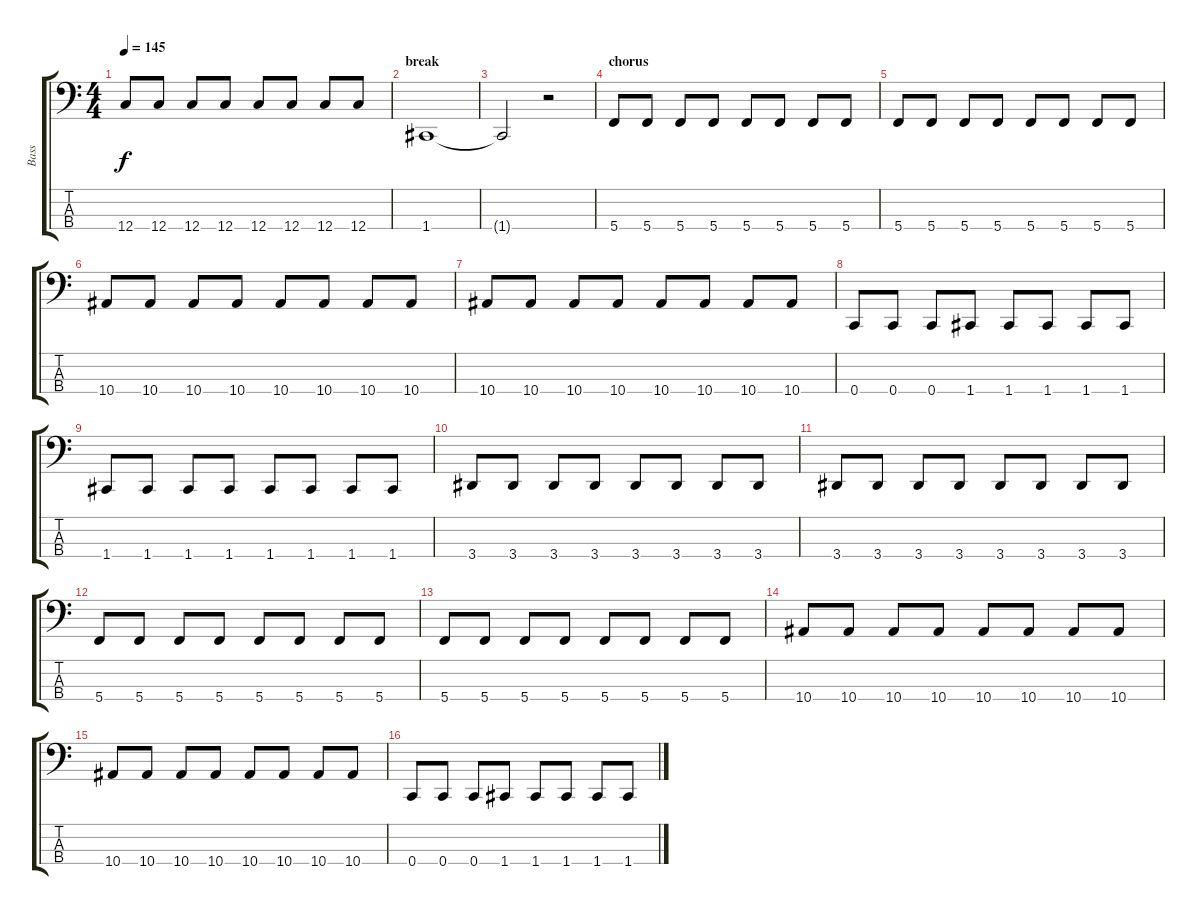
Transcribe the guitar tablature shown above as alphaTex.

\track ("Bass" "Bass") {instrument electricbasspick bank 255}
\staff {score tabs}
\tuning (F2 C2 G1 C1) {hide}
\ts (4 4)
\tempo 145
\clef f4
\ks c
12.4.8{dy f} 12.4.8 12.4.8 12.4.8 12.4.8 12.4.8 12.4.8 12.4.8 |
\section ("" "break")
1.4.1 |
1.4{t}.2 r.2 |
\section ("" "chorus")
5.4.8 5.4.8 5.4.8 5.4.8 5.4.8 5.4.8 5.4.8 5.4.8 |
5.4.8 5.4.8 5.4.8 5.4.8 5.4.8 5.4.8 5.4.8 5.4.8 |
10.4.8 10.4.8 10.4.8 10.4.8 10.4.8 10.4.8 10.4.8 10.4.8 |
10.4.8 10.4.8 10.4.8 10.4.8 10.4.8 10.4.8 10.4.8 10.4.8 |
0.4.8 0.4.8 0.4.8 1.4.8 1.4.8 1.4.8 1.4.8 1.4.8 |
1.4.8 1.4.8 1.4.8 1.4.8 1.4.8 1.4.8 1.4.8 1.4.8 |
3.4.8 3.4.8 3.4.8 3.4.8 3.4.8 3.4.8 3.4.8 3.4.8 |
3.4.8 3.4.8 3.4.8 3.4.8 3.4.8 3.4.8 3.4.8 3.4.8 |
5.4.8 5.4.8 5.4.8 5.4.8 5.4.8 5.4.8 5.4.8 5.4.8 |
5.4.8 5.4.8 5.4.8 5.4.8 5.4.8 5.4.8 5.4.8 5.4.8 |
10.4.8 10.4.8 10.4.8 10.4.8 10.4.8 10.4.8 10.4.8 10.4.8 |
10.4.8 10.4.8 10.4.8 10.4.8 10.4.8 10.4.8 10.4.8 10.4.8 |
0.4.8 0.4.8 0.4.8 1.4.8 1.4.8 1.4.8 1.4.8 1.4.8
